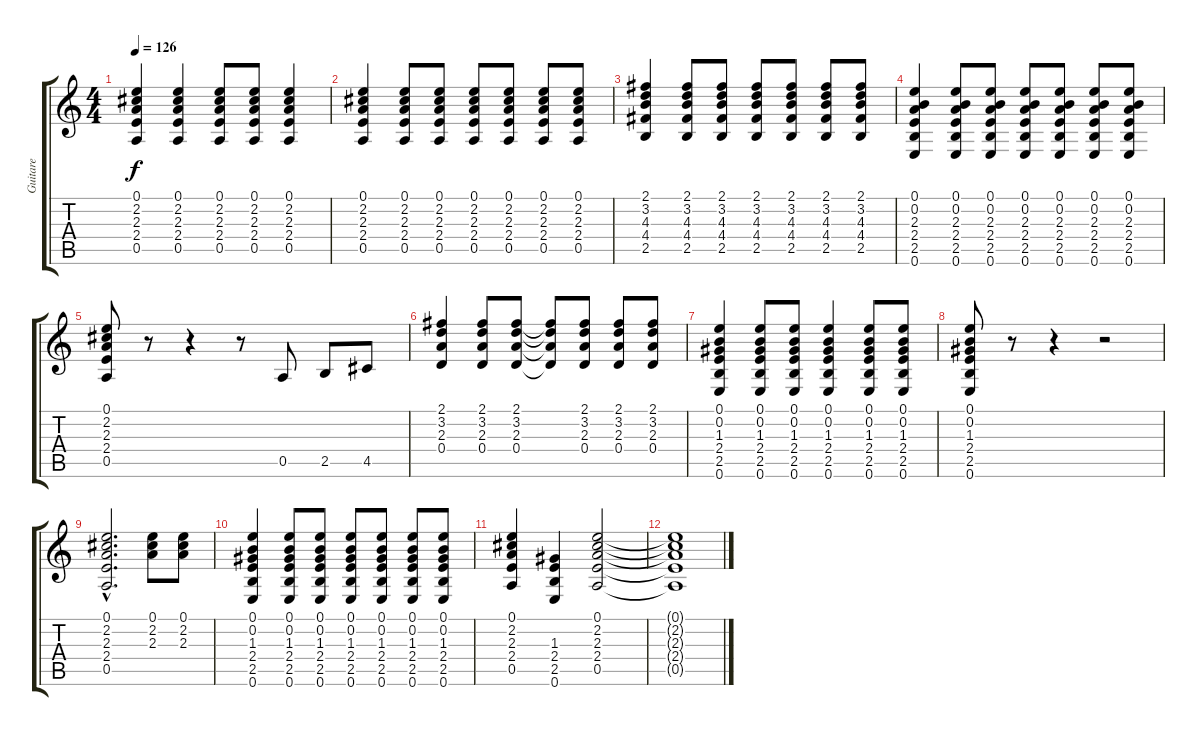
\track ("Guitare" "Guitare") {instrument acousticguitarnylon}
\staff {score tabs}
\tuning (E4 B3 G3 D3 A2 E2) {hide}
\ts (4 4)
\tempo 126
\clef g2
\ks c
(0.1 2.2 2.3 2.4 0.5).4{dy f} (0.1 2.2 2.3 2.4 0.5).4 (0.1 2.2 2.3 2.4 0.5).8 (0.1 2.2 2.3 2.4 0.5).8 (0.1 2.2 2.3 2.4 0.5).4 |
(0.1 2.2 2.3 2.4 0.5).4 (0.1 2.2 2.3 2.4 0.5).8 (0.1 2.2 2.3 2.4 0.5).8 (0.1 2.2 2.3 2.4 0.5).8 (0.1 2.2 2.3 2.4 0.5).8 (0.1 2.2 2.3 2.4 0.5).8 (0.1 2.2 2.3 2.4 0.5).8 |
(2.1 3.2 4.3 4.4 2.5).4 (2.1 3.2 4.3 4.4 2.5).8 (2.1 3.2 4.3 4.4 2.5).8 (2.1 3.2 4.3 4.4 2.5).8 (2.1 3.2 4.3 4.4 2.5).8 (2.1 3.2 4.3 4.4 2.5).8 (2.1 3.2 4.3 4.4 2.5).8 |
(0.1 0.2 2.3 2.4 2.5 0.6).4 (0.1 0.2 2.3 2.4 2.5 0.6).8 (0.1 0.2 2.3 2.4 2.5 0.6).8 (0.1 0.2 2.3 2.4 2.5 0.6).8 (0.1 0.2 2.3 2.4 2.5 0.6).8 (0.1 0.2 2.3 2.4 2.5 0.6).8 (0.1 0.2 2.3 2.4 2.5 0.6).8 |
(0.1 2.2 2.3 2.4 0.5).8 r.8 r.4 r.8 0.5.8 2.5.8 4.5.8 |
(2.1 3.2 2.3 0.4).4 (2.1 3.2 2.3 0.4).8 (2.1 3.2 2.3 0.4).8 (2.1{t} 3.2{t} 2.3{t} 0.4{t}).8 (2.1 3.2 2.3 0.4).8 (2.1 3.2 2.3 0.4).8 (2.1 3.2 2.3 0.4).8 |
(0.1 0.2 1.3 2.4 2.5 0.6).4 (0.1 0.2 1.3 2.4 2.5 0.6).8 (0.1 0.2 1.3 2.4 2.5 0.6).8 (0.1 0.2 1.3 2.4 2.5 0.6).4 (0.1 0.2 1.3 2.4 2.5 0.6).8 (0.1 0.2 1.3 2.4 2.5 0.6).8 |
(0.1 0.2 1.3 2.4 2.5 0.6).8 r.8 r.4 r.2 |
(0.1{hac} 2.2{hac} 2.3{hac} 2.4{hac} 0.5{hac}).2{d} (0.1 2.2 2.3).8 (0.1 2.2 2.3).8 |
(0.1 0.2 1.3 2.4 2.5 0.6).4 (0.1 0.2 1.3 2.4 2.5 0.6).8 (0.1 0.2 1.3 2.4 2.5 0.6).8 (0.1 0.2 1.3 2.4 2.5 0.6).8 (0.1 0.2 1.3 2.4 2.5 0.6).8 (0.1 0.2 1.3 2.4 2.5 0.6).8 (0.1 0.2 1.3 2.4 2.5 0.6).8 |
(0.1 2.2 2.3 2.4 0.5).4 (1.3 2.4 2.5 0.6).4 (0.1 2.2 2.3 2.4 0.5).2 |
(0.1{t} 2.2{t} 2.3{t} 2.4{t} 0.5{t}).1
